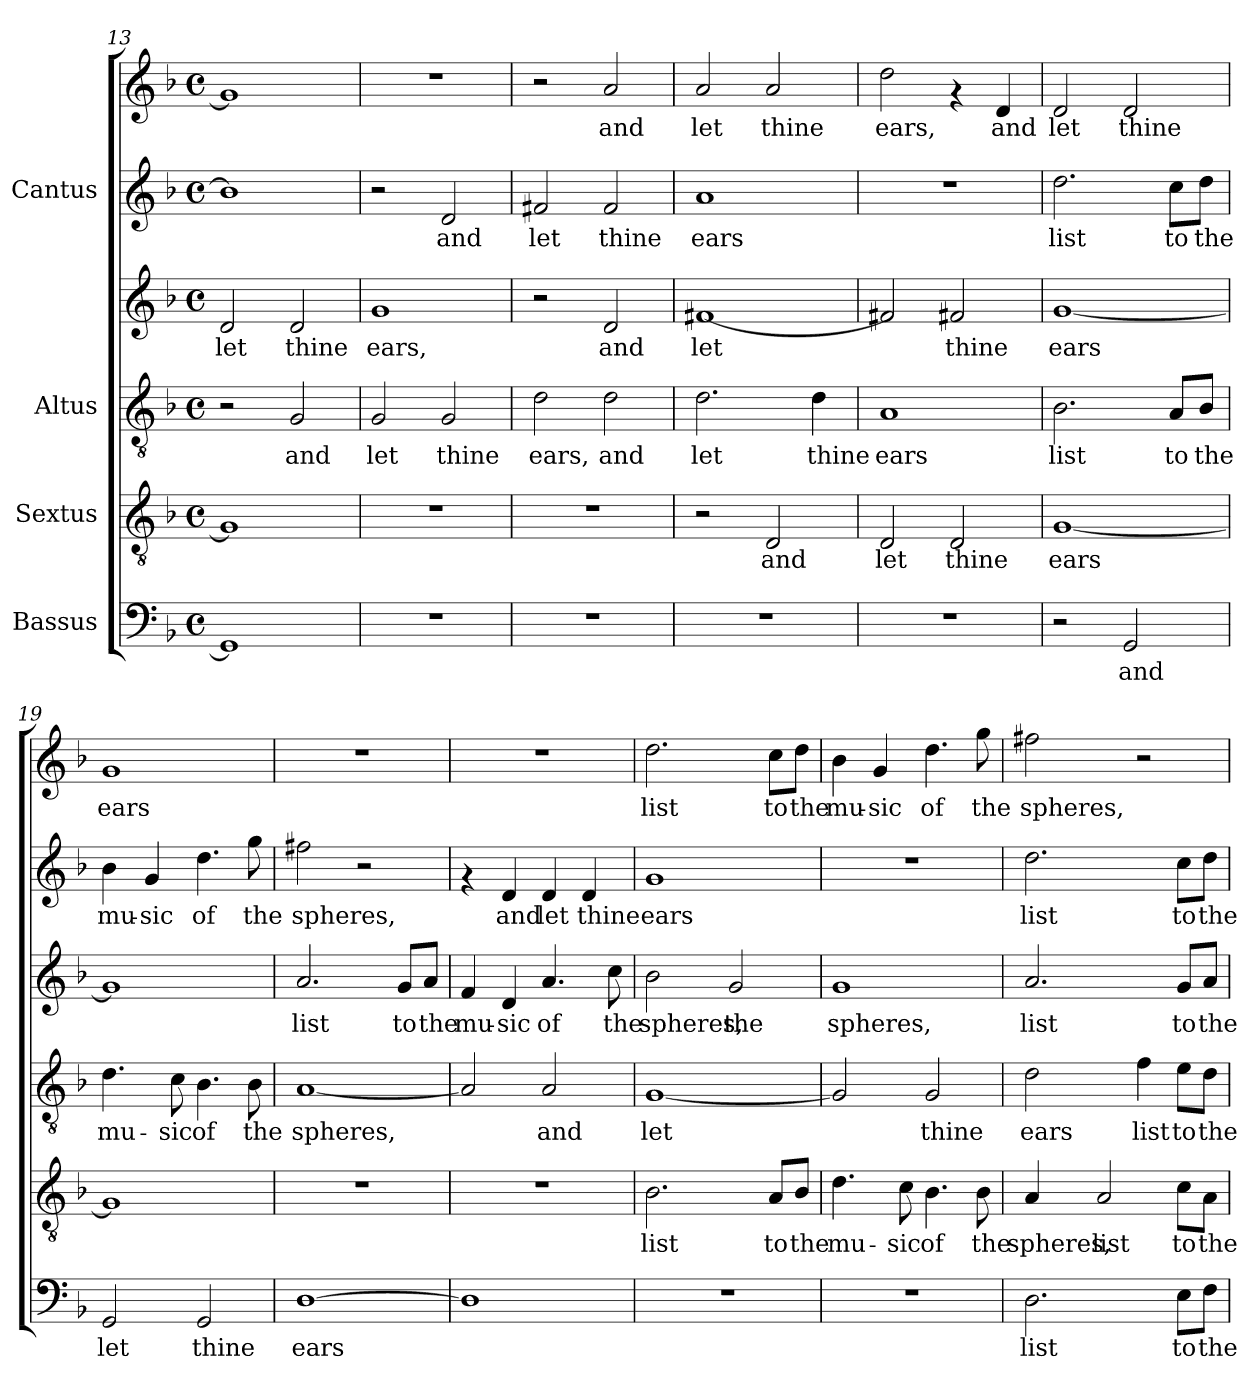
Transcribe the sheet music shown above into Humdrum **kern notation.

**kern	**text	**kern	**text	**kern	**text	**kern	**text	**kern	**text	**kern	**text
*part4	*part4	*part3	*part3	*part2	*part2	*part2	*part2	*part1	*part1	*part1	*part1
*staff6	*staff6	*staff5	*staff5	*staff4	*staff4	*staff3	*staff3	*staff2	*staff2	*staff1	*staff1
*I"Bassus	*	*I"Sextus	*	*I"Altus	*	*	*	*I"Cantus	*	*	*
*clefF4	*	*clefGv2	*	*clefGv2	*	*clefG2	*	*clefG2	*	*clefG2	*
*k[b-]	*	*k[b-]	*	*k[b-]	*	*k[b-]	*	*k[b-]	*	*k[b-]	*
*F:	*	*F:	*	*F:	*	*F:	*	*F:	*	*F:	*
*M4/4	*	*M4/4	*	*M4/4	*	*M4/4	*	*M4/4	*	*M4/4	*
*met(c)	*	*met(c)	*	*met(c)	*	*met(c)	*	*met(c)	*	*met(c)	*
=13	=13	=13	=13	=13	=13	=13	=13	=13	=13	=13	=13
!	!	!	!	!	!	!	!LO:LY:b:cj	!	!	!	!
1GG]	.	1G]	.	2r	.	2d/	let	1bn]	.	1g]	.
!	!	!	!	!	!LO:LY:b:cj	!	!LO:LY:b:cj	!	!	!	!
.	.	.	.	2G/	and	2d/	thine	.	.	.	.
=14	=14	=14	=14	=14	=14	=14	=14	=14	=14	=14	=14
!	!	!	!	!	!LO:LY:b:cj	!	!LO:LY:b:cj	!	!	!	!
1r	.	1r	.	2G/	let	1g	ears,	2r	.	1r	.
!	!	!	!	!	!LO:LY:b:cj	!	!	!	!LO:LY:b:cj	!	!
.	.	.	.	2G/	thine	.	.	2d/	and	.	.
=15	=15	=15	=15	=15	=15	=15	=15	=15	=15	=15	=15
!	!	!	!	!	!LO:LY:b:cj	!	!	!	!LO:LY:b:cj	!	!
1r	.	1r	.	2d\	ears,	2r	.	2f#X/	let	2r	.
!	!	!	!	!	!LO:LY:b:cj	!	!LO:LY:b:cj	!	!LO:LY:b:cj	!	!LO:LY:b:cj
.	.	.	.	2d\	and	2d/	and	2f#/	thine	2a/	and
!!LO:PB:g=z
=16	=16	=16	=16	=16	=16	=16	=16	=16	=16	=16	=16
!	!	!	!	!	!LO:LY:b:cj	!	!LO:LY:b:cj	!	!LO:LY:b:cj	!	!LO:LY:b:cj
1r	.	2r	.	2.d\	let	[<1f#X	let	1a	ears	2a/	let
!	!	!	!LO:LY:b:cj	!	!	!	!	!	!	!	!LO:LY:b:cj
.	.	2D/	and	.	.	.	.	.	.	2a/	thine
!	!	!	!	!	!LO:LY:b:cj	!	!	!	!	!	!
.	.	.	.	4d\	thine	.	.	.	.	.	.
=17	=17	=17	=17	=17	=17	=17	=17	=17	=17	=17	=17
!	!	!	!LO:LY:b:cj	!	!LO:LY:b:cj	!	!LO:LY:b:cj	!	!	!	!LO:LY:b:cj
1r	.	2D/	let	1A	ears	2f#X/]	.	1r	.	2dd\	ears,
!	!	!	!LO:LY:b:cj	!	!	!	!LO:LY:b:cj	!	!	!	!
.	.	2D/	thine	.	.	2f#X/	thine	.	.	4rf	.
!	!	!	!	!	!	!	!	!	!	!	!LO:LY:b:cj
.	.	.	.	.	.	.	.	.	.	4d/	and
=18	=18	=18	=18	=18	=18	=18	=18	=18	=18	=18	=18
!	!	!	!LO:LY:b:cj	!	!LO:LY:b:cj	!	!LO:LY:b:cj	!	!LO:LY:b:cj	!	!LO:LY:b:cj
2r	.	[<1G	ears	2.B-\	list	[<1g	ears	2.dd\	list	2d/	let
!	!LO:LY:b:cj	!	!	!	!	!	!	!	!	!	!LO:LY:b:cj
2GG/	and	.	.	.	.	.	.	.	.	2d/	thine
!	!	!	!	!	!LO:LY:b:cj	!	!	!	!LO:LY:b:cj	!	!
.	.	.	.	8A/L	to	.	.	8cc\L	to	.	.
!	!	!	!	!	!LO:LY:b:cj	!	!	!	!LO:LY:b:cj	!	!
.	.	.	.	8B-/J	the	.	.	8dd\J	the	.	.
=19	=19	=19	=19	=19	=19	=19	=19	=19	=19	=19	=19
!	!LO:LY:b:cj	!	!	!	!LO:LY:b:cj	!	!	!	!LO:LY:b:cj	!	!LO:LY:b:cj
2GG/	let	1G]	.	4.d\	mu-	1g]	.	4b-\	mu-	1g	ears
!	!	!	!	!	!	!	!	!	!LO:LY:b:cj	!	!
.	.	.	.	.	.	.	.	4g/	-sic	.	.
!	!	!	!	!	!LO:LY:b:cj	!	!	!	!	!	!
.	.	.	.	8c\	-sic	.	.	.	.	.	.
!	!LO:LY:b:cj	!	!	!	!LO:LY:b:cj	!	!	!	!LO:LY:b:cj	!	!
2GG/	thine	.	.	4.B-\	of	.	.	4.dd\	of	.	.
!	!	!	!	!	!LO:LY:b:cj	!	!	!	!LO:LY:b:cj	!	!
.	.	.	.	8B-\	the	.	.	8gg\	the	.	.
=20	=20	=20	=20	=20	=20	=20	=20	=20	=20	=20	=20
!	!LO:LY:b:cj	!	!	!	!LO:LY:b:cj	!	!LO:LY:b:cj	!	!LO:LY:b:cj	!	!
[>1D	ears	1r	.	[<1A	spheres,	2.a/	list	2ff#X\	spheres,	1r	.
.	.	.	.	.	.	.	.	2r	.	.	.
!	!	!	!	!	!	!	!LO:LY:b:cj	!	!	!	!
.	.	.	.	.	.	8g/L	to	.	.	.	.
!	!	!	!	!	!	!	!LO:LY:b:cj	!	!	!	!
.	.	.	.	.	.	8a/J	the	.	.	.	.
!!LO:LB:g=z
=21	=21	=21	=21	=21	=21	=21	=21	=21	=21	=21	=21
!	!	!	!	!	!LO:LY:b:cj	!	!LO:LY:b:cj	!	!	!	!
1D]	.	1r	.	2A/]	.	4f/	mu-	4rf	.	1r	.
!	!	!	!	!	!	!	!LO:LY:b:cj	!	!LO:LY:b:cj	!	!
.	.	.	.	.	.	4d/	-sic	4d/	and	.	.
!	!	!	!	!	!LO:LY:b:cj	!	!LO:LY:b:cj	!	!LO:LY:b:cj	!	!
.	.	.	.	2A/	and	4.a/	of	4d/	let	.	.
!	!	!	!	!	!	!	!	!	!LO:LY:b:cj	!	!
.	.	.	.	.	.	.	.	4d/	thine	.	.
!	!	!	!	!	!	!	!LO:LY:b:cj	!	!	!	!
.	.	.	.	.	.	8cc\	the	.	.	.	.
=22	=22	=22	=22	=22	=22	=22	=22	=22	=22	=22	=22
!	!	!	!LO:LY:b:cj	!	!LO:LY:b:cj	!	!LO:LY:b:cj	!	!LO:LY:b:cj	!	!LO:LY:b:cj
1r	.	2.B-\	list	[<1G	let	2b-\	spheres,	1g	ears	2.dd\	list
!	!	!	!	!	!	!	!LO:LY:b:cj	!	!	!	!
.	.	.	.	.	.	2g/	the	.	.	.	.
!	!	!	!LO:LY:b:cj	!	!	!	!	!	!	!	!LO:LY:b:cj
.	.	8A/L	to	.	.	.	.	.	.	8cc\L	to
!	!	!	!LO:LY:b:cj	!	!	!	!	!	!	!	!LO:LY:b:cj
.	.	8B-/J	the	.	.	.	.	.	.	8dd\J	the
=23	=23	=23	=23	=23	=23	=23	=23	=23	=23	=23	=23
!	!	!	!LO:LY:b:cj	!	!LO:LY:b:cj	!	!LO:LY:b:cj	!	!	!	!LO:LY:b:cj
1r	.	4.d\	mu-	2G/]	.	1g	spheres,	1r	.	4b-\	mu-
!	!	!	!	!	!	!	!	!	!	!	!LO:LY:b:cj
.	.	.	.	.	.	.	.	.	.	4g/	-sic
!	!	!	!LO:LY:b:cj	!	!	!	!	!	!	!	!
.	.	8c\	-sic	.	.	.	.	.	.	.	.
!	!	!	!LO:LY:b:cj	!	!LO:LY:b:cj	!	!	!	!	!	!LO:LY:b:cj
.	.	4.B-\	of	2G/	thine	.	.	.	.	4.dd\	of
!	!	!	!LO:LY:b:cj	!	!	!	!	!	!	!	!LO:LY:b:cj
.	.	8B-\	the	.	.	.	.	.	.	8gg\	the
=24	=24	=24	=24	=24	=24	=24	=24	=24	=24	=24	=24
!	!LO:LY:b:cj	!	!LO:LY:b:cj	!	!LO:LY:b:cj	!	!LO:LY:b:cj	!	!LO:LY:b:cj	!	!LO:LY:b:cj
2.D\	list	4A/	spheres,	2d\	ears	2.a/	list	2.dd\	list	2ff#X\	spheres,
!	!	!	!LO:LY:b:cj	!	!	!	!	!	!	!	!
.	.	2A/	list	.	.	.	.	.	.	.	.
!	!	!	!	!	!LO:LY:b:cj	!	!	!	!	!	!
.	.	.	.	4f\	list	.	.	.	.	2r	.
!	!LO:LY:b:cj	!	!LO:LY:b:cj	!	!LO:LY:b:cj	!	!LO:LY:b:cj	!	!LO:LY:b:cj	!	!
8E\L	to	8c\L	to	8e\L	to	8g/L	to	8cc\L	to	.	.
!	!LO:LY:b:cj	!	!LO:LY:b:cj	!	!LO:LY:b:cj	!	!LO:LY:b:cj	!	!LO:LY:b:cj	!	!
8F\J	the	8A\J	the	8d\J	the	8a/J	the	8dd\J	the	.	.
=	=	=	=	=	=	=	=	=	=	=	=
*-	*-	*-	*-	*-	*-	*-	*-	*-	*-	*-	*-
